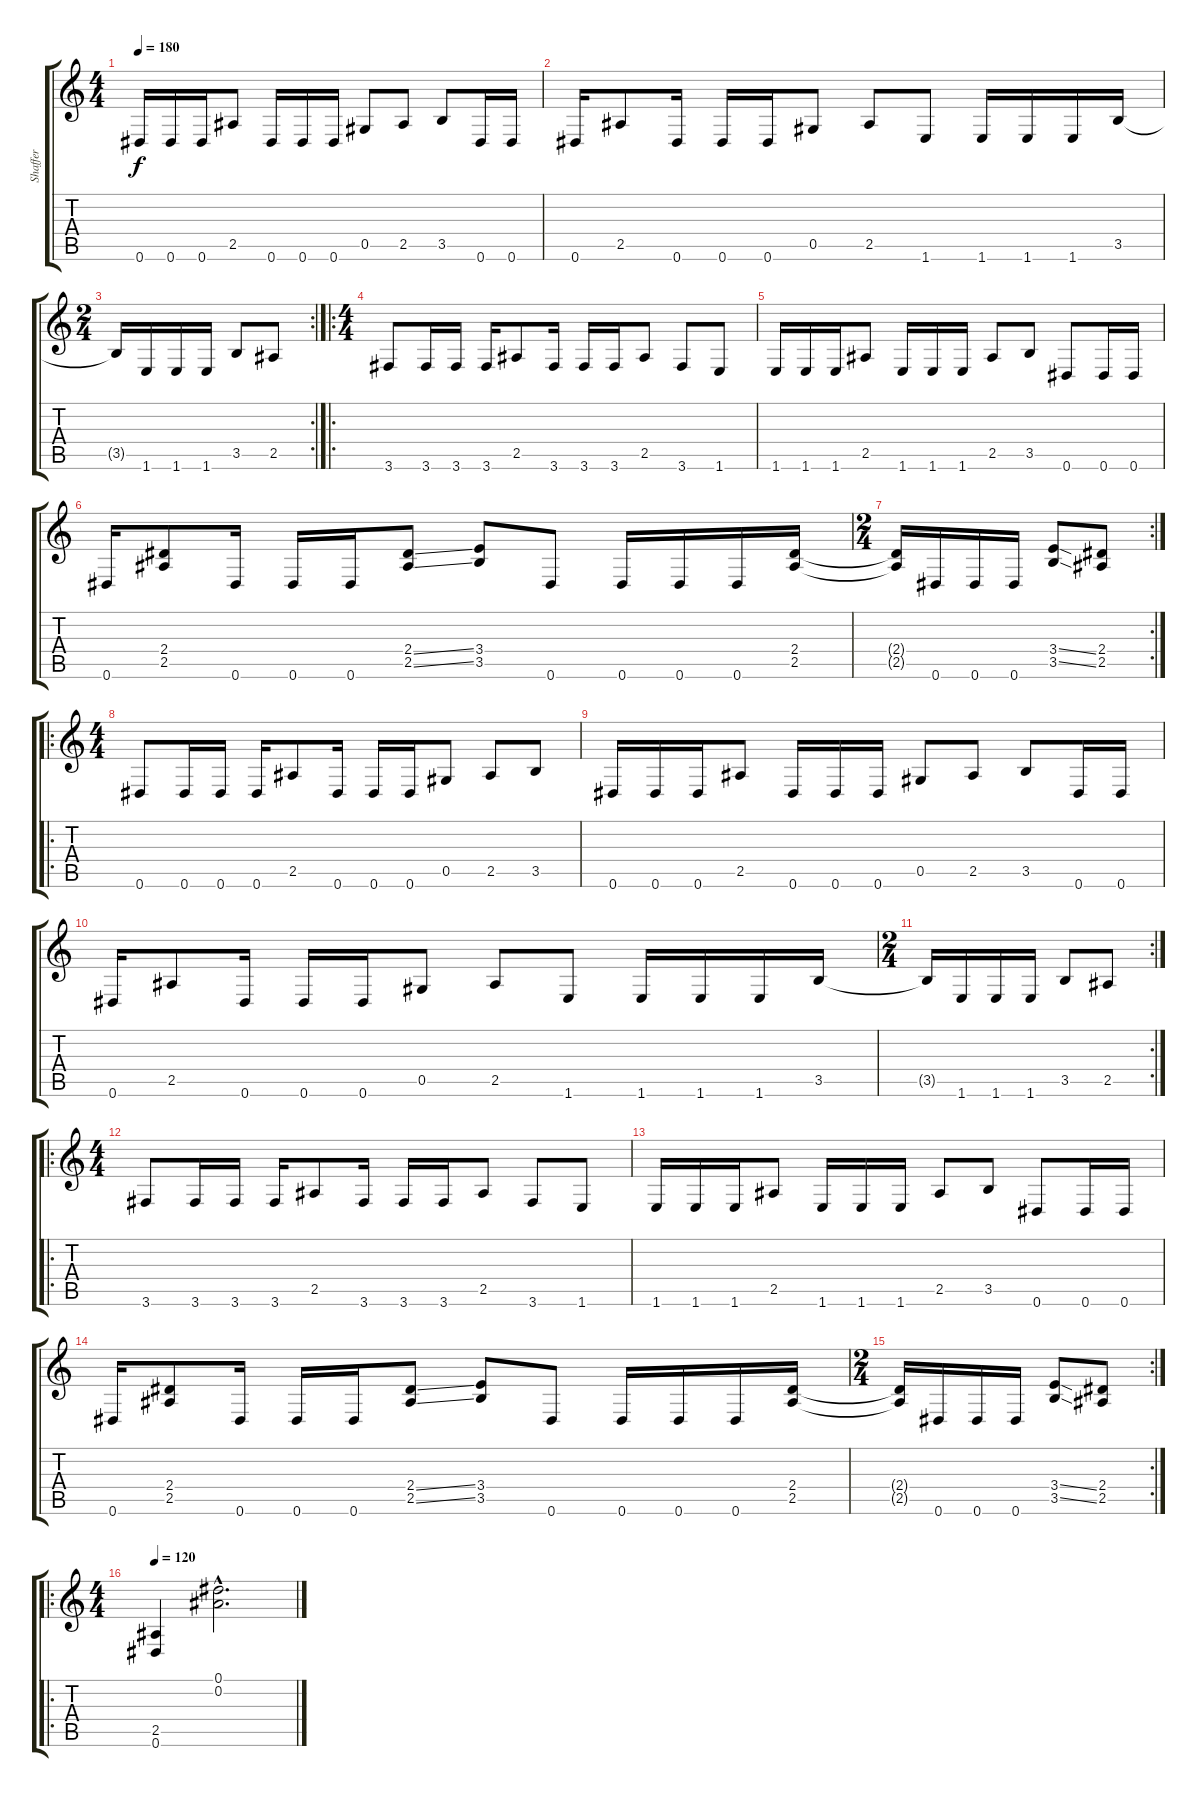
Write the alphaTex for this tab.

\track ("Shaffer" "Shaffer") {instrument distortionguitar}
\staff {score tabs}
\tuning (Eb4 Bb3 Gb3 Db3 Ab2 Eb2) {hide}
\ts (4 4)
\tempo 180
\clef g2
\ks c
0.6.16{dy f} 0.6.16 0.6.16 2.5.8 0.6.16 0.6.16 0.6.16 0.5.8 2.5.8 3.5.8 0.6.16 0.6.16 |
0.6.16 2.5.8 0.6.16 0.6.16 0.6.16 0.5.8 2.5.8 1.6.8 1.6.16 1.6.16 1.6.16 3.5.16 |
\rc 2
\ts (2 4)
3.5{t}.16 1.6.16 1.6.16 1.6.16 3.5.8 2.5.8 |
\ro
\ts (4 4)
3.6.8 3.6.16 3.6.16 3.6.16 2.5.8 3.6.16 3.6.16 3.6.16 2.5.8 3.6.8 1.6.8 |
1.6.16 1.6.16 1.6.16 2.5.8 1.6.16 1.6.16 1.6.16 2.5.8 3.5.8 0.6.8 0.6.16 0.6.16 |
0.6.16 (2.4 2.5).8 0.6.16 0.6.16 0.6.16 (2.4{ss} 2.5{ss}).8 (3.4 3.5).8 0.6.8 0.6.16 0.6.16 0.6.16 (2.4 2.5).16 |
\rc 2
\ts (2 4)
(2.4{t} 2.5{t}).16 0.6.16 0.6.16 0.6.16 (3.4{ss} 3.5{ss}).8 (2.4 2.5).8 |
\ro
\ts (4 4)
0.6.8 0.6.16 0.6.16 0.6.16 2.5.8 0.6.16 0.6.16 0.6.16 0.5.8 2.5.8 3.5.8 |
0.6.16 0.6.16 0.6.16 2.5.8 0.6.16 0.6.16 0.6.16 0.5.8 2.5.8 3.5.8 0.6.16 0.6.16 |
0.6.16 2.5.8 0.6.16 0.6.16 0.6.16 0.5.8 2.5.8 1.6.8 1.6.16 1.6.16 1.6.16 3.5.16 |
\rc 2
\ts (2 4)
3.5{t}.16 1.6.16 1.6.16 1.6.16 3.5.8 2.5.8 |
\ro
\ts (4 4)
3.6.8 3.6.16 3.6.16 3.6.16 2.5.8 3.6.16 3.6.16 3.6.16 2.5.8 3.6.8 1.6.8 |
1.6.16 1.6.16 1.6.16 2.5.8 1.6.16 1.6.16 1.6.16 2.5.8 3.5.8 0.6.8 0.6.16 0.6.16 |
0.6.16 (2.4 2.5).8 0.6.16 0.6.16 0.6.16 (2.4{ss} 2.5{ss}).8 (3.4 3.5).8 0.6.8 0.6.16 0.6.16 0.6.16 (2.4 2.5).16 |
\rc 2
\ts (2 4)
(2.4{t} 2.5{t}).16 0.6.16 0.6.16 0.6.16 (3.4{ss} 3.5{ss}).8 (2.4 2.5).8 |
\ro
\ts (4 4)
\tempo 120
(2.5 0.6).4 (0.1{hac} 0.2{hac}).2{d}
